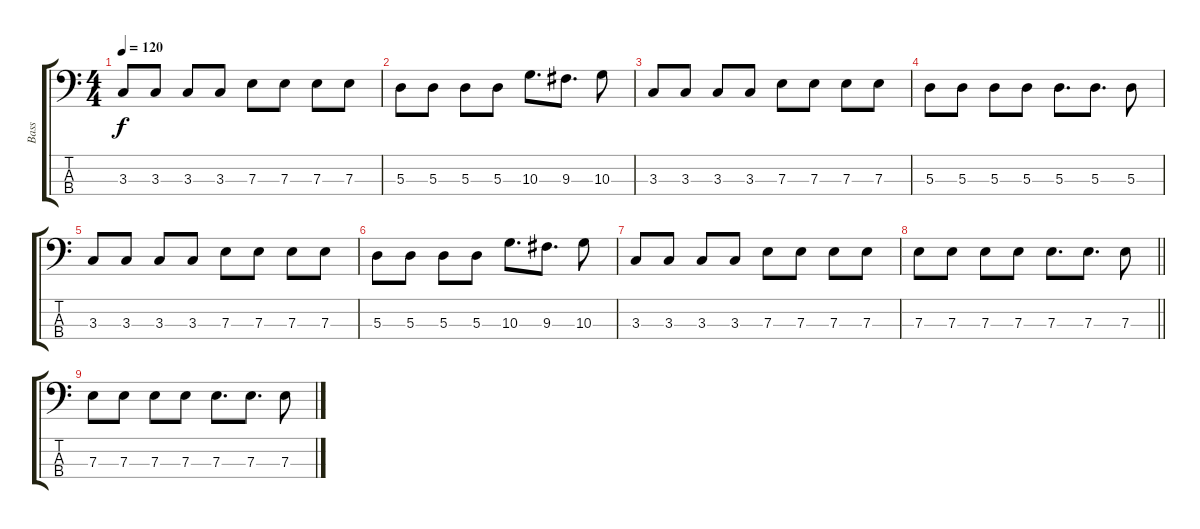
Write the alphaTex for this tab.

\track ("Bass" "Bass") {instrument electricbassfinger}
\staff {score tabs}
\tuning (G2 D2 A1 E1) {hide}
\ts (4 4)
\tempo 120
\clef f4
\ks c
3.3.8{dy f} 3.3.8 3.3.8 3.3.8 7.3.8 7.3.8 7.3.8 7.3.8 |
5.3.8 5.3.8 5.3.8 5.3.8 10.3.8{d} 9.3.8{d} 10.3.8 |
3.3.8 3.3.8 3.3.8 3.3.8 7.3.8 7.3.8 7.3.8 7.3.8 |
5.3.8 5.3.8 5.3.8 5.3.8 5.3.8{d} 5.3.8{d} 5.3.8 |
3.3.8 3.3.8 3.3.8 3.3.8 7.3.8 7.3.8 7.3.8 7.3.8 |
5.3.8 5.3.8 5.3.8 5.3.8 10.3.8{d} 9.3.8{d} 10.3.8 |
3.3.8 3.3.8 3.3.8 3.3.8 7.3.8 7.3.8 7.3.8 7.3.8 |
\barLineRight lightlight
7.3.8 7.3.8 7.3.8 7.3.8 7.3.8{d} 7.3.8{d} 7.3.8 |
7.3.8 7.3.8 7.3.8 7.3.8 7.3.8{d} 7.3.8{d} 7.3.8
